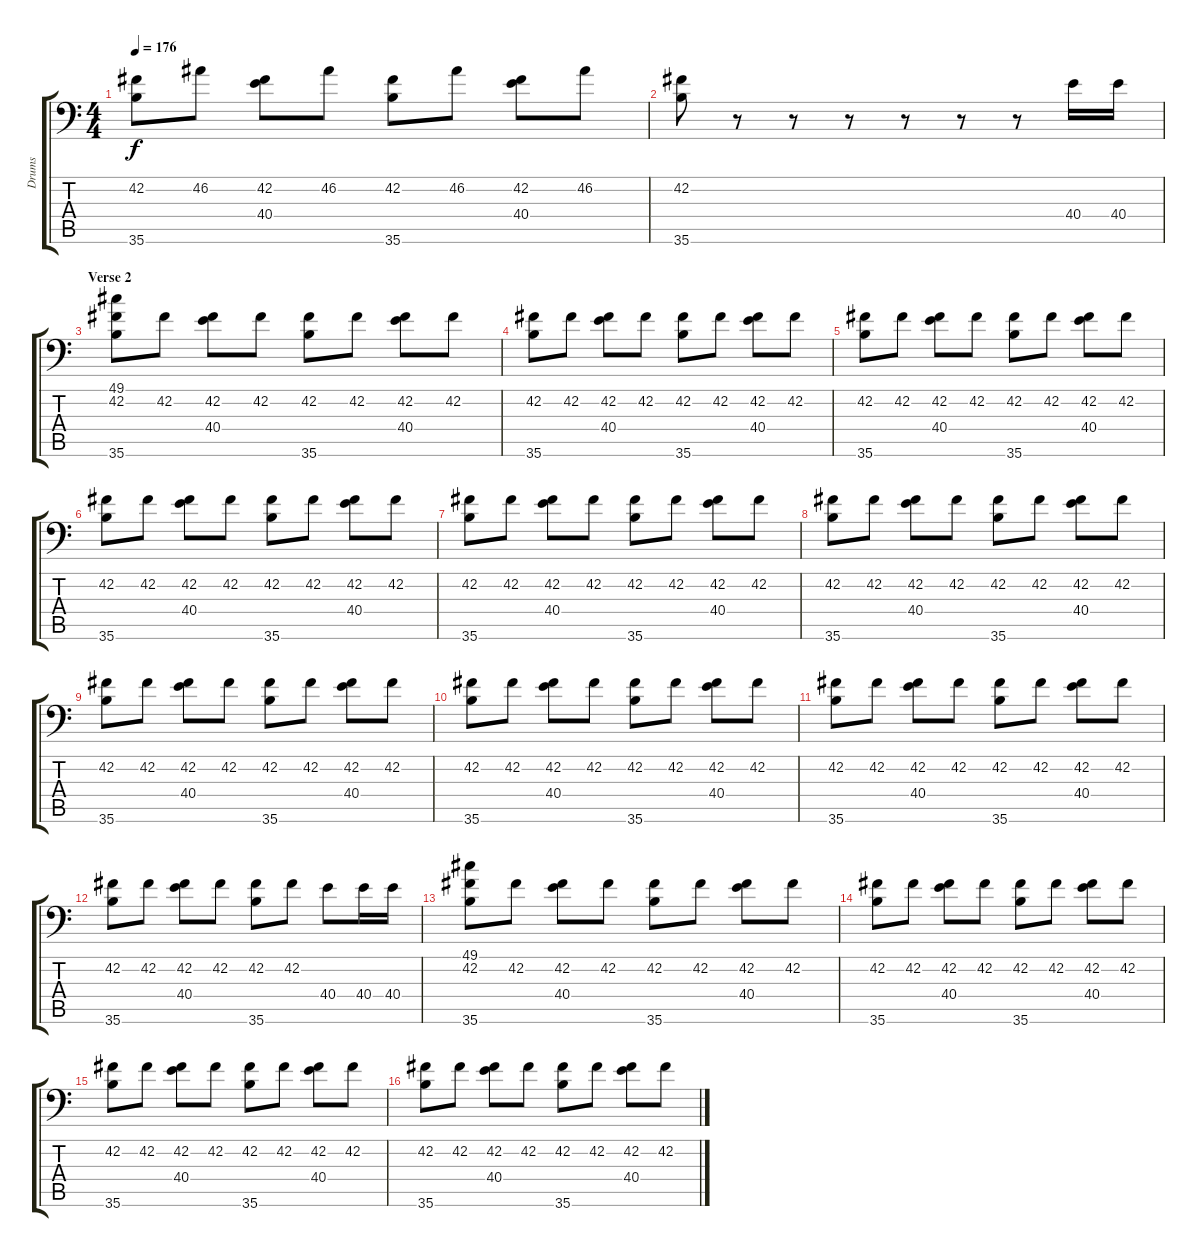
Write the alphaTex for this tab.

\track ("Drums" "Drums") {instrument acousticgrandpiano}
\staff {score tabs}
\tuning (C-1 C-1 C-1 C-1 C-1 C-1) {hide}
\ts (4 4)
\tempo 176
\clef f4
\ks c
(42.2 35.6).8{dy f} 46.2.8 (42.2 40.4).8 46.2.8 (42.2 35.6).8 46.2.8 (42.2 40.4).8 46.2.8 |
(42.2 35.6).8 r.8 r.8 r.8 r.8 r.8 r.8 40.4.16 40.4.16 |
\section ("" "Verse 2")
(49.1 42.2 35.6).8 42.2.8 (42.2 40.4).8 42.2.8 (42.2 35.6).8 42.2.8 (42.2 40.4).8 42.2.8 |
(42.2 35.6).8 42.2.8 (42.2 40.4).8 42.2.8 (42.2 35.6).8 42.2.8 (42.2 40.4).8 42.2.8 |
(42.2 35.6).8 42.2.8 (42.2 40.4).8 42.2.8 (42.2 35.6).8 42.2.8 (42.2 40.4).8 42.2.8 |
(42.2 35.6).8 42.2.8 (42.2 40.4).8 42.2.8 (42.2 35.6).8 42.2.8 (42.2 40.4).8 42.2.8 |
(42.2 35.6).8 42.2.8 (42.2 40.4).8 42.2.8 (42.2 35.6).8 42.2.8 (42.2 40.4).8 42.2.8 |
(42.2 35.6).8 42.2.8 (42.2 40.4).8 42.2.8 (42.2 35.6).8 42.2.8 (42.2 40.4).8 42.2.8 |
(42.2 35.6).8 42.2.8 (42.2 40.4).8 42.2.8 (42.2 35.6).8 42.2.8 (42.2 40.4).8 42.2.8 |
(42.2 35.6).8 42.2.8 (42.2 40.4).8 42.2.8 (42.2 35.6).8 42.2.8 (42.2 40.4).8 42.2.8 |
(42.2 35.6).8 42.2.8 (42.2 40.4).8 42.2.8 (42.2 35.6).8 42.2.8 (42.2 40.4).8 42.2.8 |
(42.2 35.6).8 42.2.8 (42.2 40.4).8 42.2.8 (42.2 35.6).8 42.2.8 40.4.8 40.4.16 40.4.16 |
(49.1 42.2 35.6).8 42.2.8 (42.2 40.4).8 42.2.8 (42.2 35.6).8 42.2.8 (42.2 40.4).8 42.2.8 |
(42.2 35.6).8 42.2.8 (42.2 40.4).8 42.2.8 (42.2 35.6).8 42.2.8 (42.2 40.4).8 42.2.8 |
(42.2 35.6).8 42.2.8 (42.2 40.4).8 42.2.8 (42.2 35.6).8 42.2.8 (42.2 40.4).8 42.2.8 |
(42.2 35.6).8 42.2.8 (42.2 40.4).8 42.2.8 (42.2 35.6).8 42.2.8 (42.2 40.4).8 42.2.8
